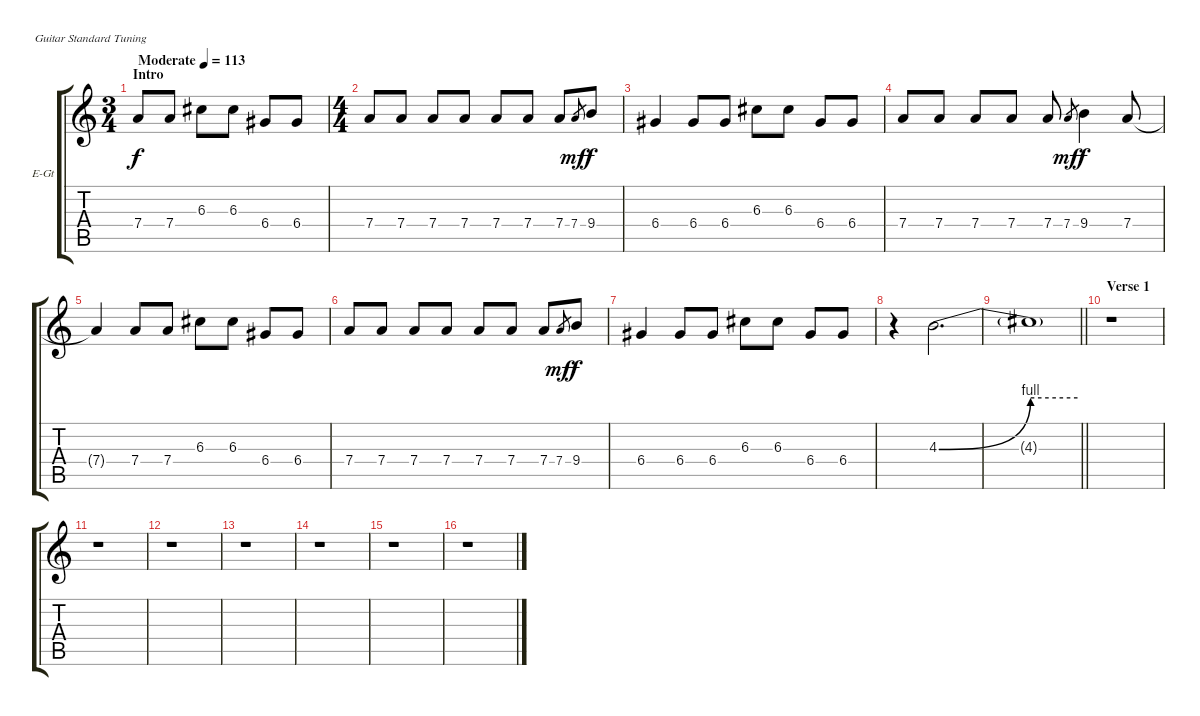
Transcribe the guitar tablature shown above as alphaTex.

\bracketExtendMode groupsimilarinstruments
\firstSystemTrackNameOrientation horizontal
\otherSystemsTrackNameOrientation horizontal
\track ("Solo" "E-Gt") {instrument distortionguitar}
\staff {score tabs}
\tuning (E4 B3 G3 D3 A2 E2)
\ts (3 4)
\beaming (8 2 2 2)
\section ("" "Intro")
\tempo (113 "Moderate")
\clef g2
\ks c
7.4.8{dy f instrument distortionguitar} 7.4.8 6.3.8 6.3.8 6.4.8 6.4.8 |
\ts (4 4)
\beaming (8 2 2 2 2)
7.4.8 7.4.8 7.4.8 7.4.8 7.4.8 7.4.8 7.4.8 7.4.8{gr dy mf} 9.4.8{dy f} |
6.4.4 6.4.8 6.4.8 6.3.8 6.3.8 6.4.8 6.4.8 |
7.4.8 7.4.8 7.4.8 7.4.8 7.4.8 7.4.8{gr dy mf} 9.4.4{dy f} 7.4.8 |
7.4{t}.4 7.4.8 7.4.8 6.3.8 6.3.8 6.4.8 6.4.8 |
7.4.8 7.4.8 7.4.8 7.4.8 7.4.8 7.4.8 7.4.8 7.4.8{gr dy mf} 9.4.8{dy f} |
6.4.4 6.4.8 6.4.8 6.3.8 6.3.8 6.4.8 6.4.8 |
r.4 4.3{be (bend 0 0 60 4)}.2{d} |
\barLineRight lightlight
4.3{be (hold 0 4 60 4) t}.1 |
\section ("" "Verse 1")
r.1 |
r.1 |
r.1 |
r.1 |
r.1 |
r.1 |
r.1
